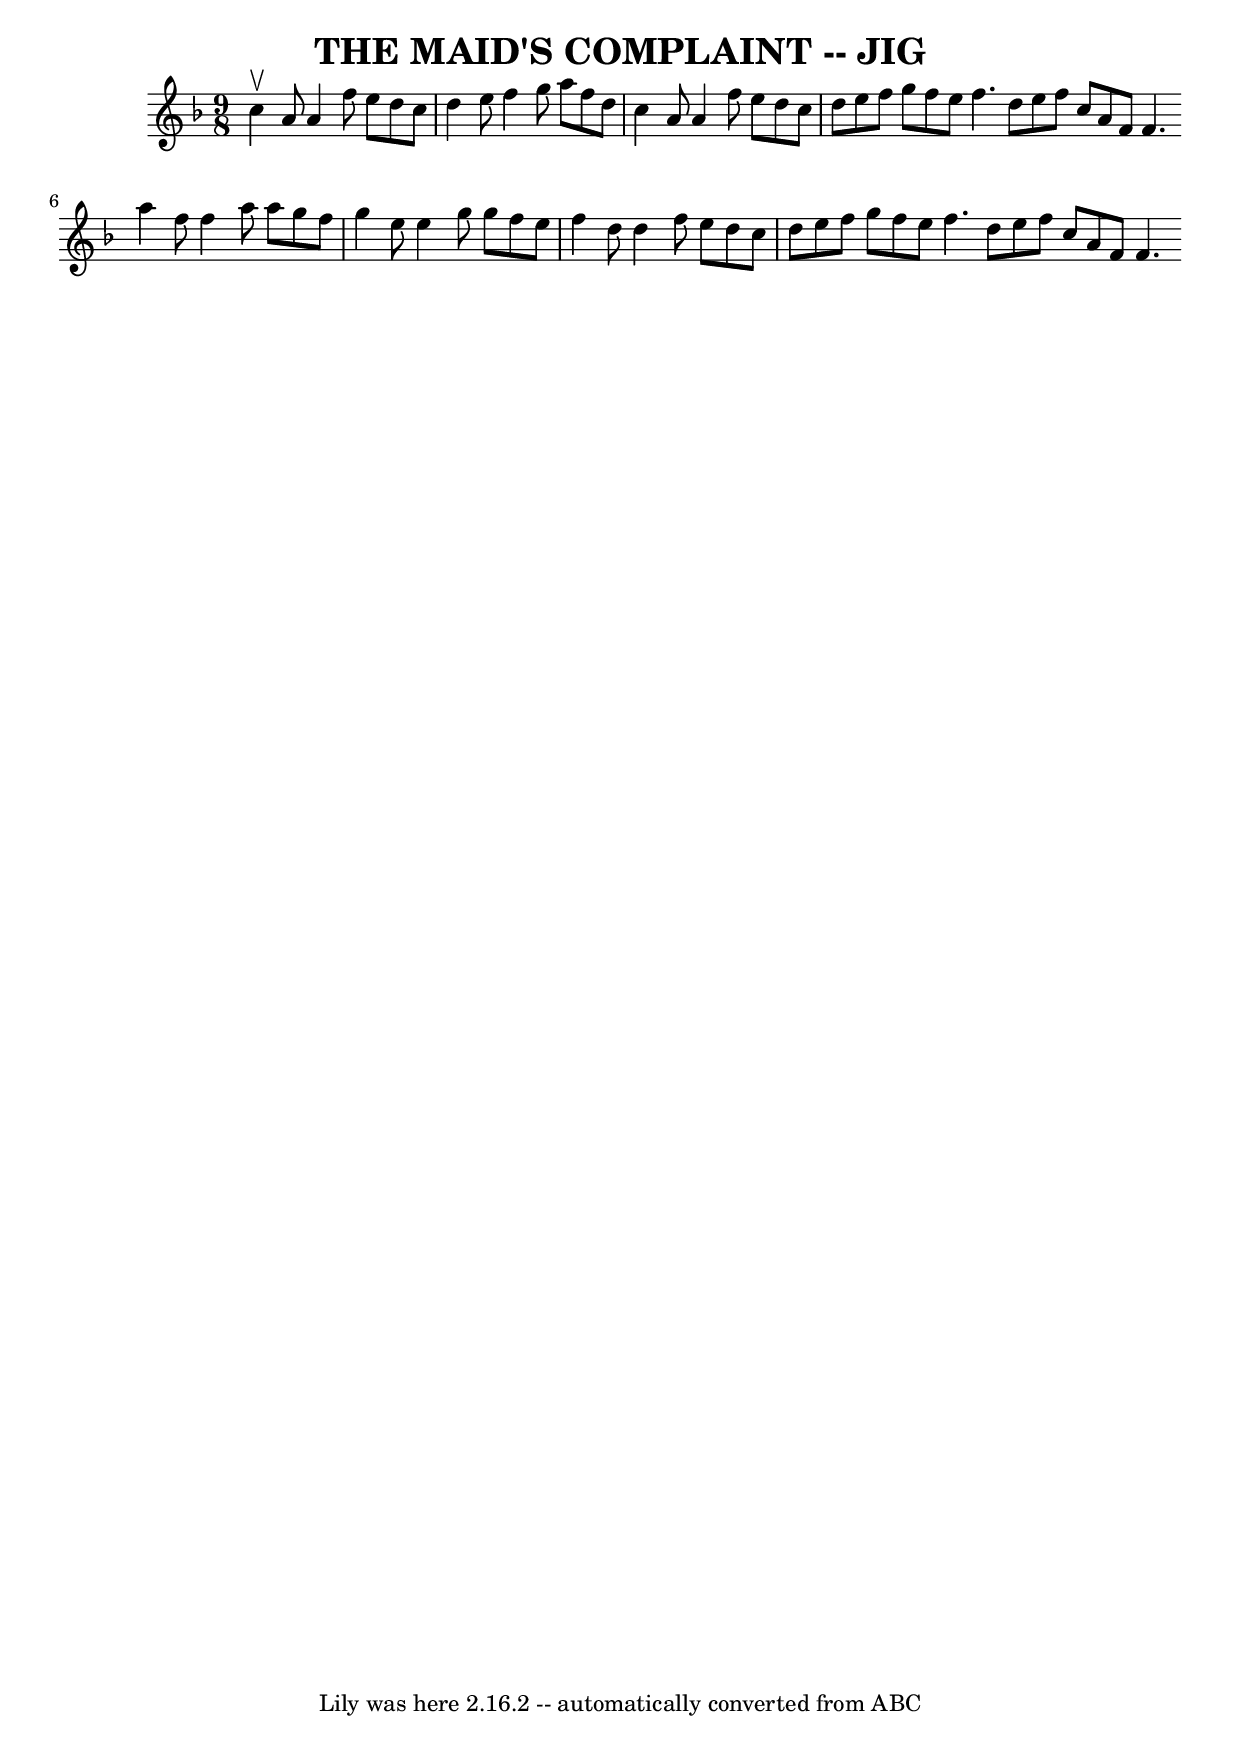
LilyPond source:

\version "2.16.2"
\include "Mammoth.ily"
\header {
  %% book = "Ryan's Mammoth Collection of Fiddle Tunes"
  crossRefNumber = "1"
  footnotes = ""
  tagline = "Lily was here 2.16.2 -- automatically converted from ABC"
  title = "THE MAID'S COMPLAINT -- JIG"

}
voicedefault =  {


  \time 9/8 
  \key f \major c''4^\upbow a'8 a'4 f''8 e''8 d''8 c''8      |
  d''4 e''8 f''4 g''8 a''8 f''8 d''8     |
  c''4 a'8 a'4 f''8 e''8 d''8 c''8    |
  d''8 e''8 f''8 g''8 f''8 e''8 f''4. \bar ": |" d''8 e''8 f''8 c''8 a'8 f'8 f'4. \bar "|." \bar " |:" a''4 f''8 f''4 a''8 a''8 g''8 f''8     |
  g''4 e''8 e''4 g''8 g''8 f''8 e''8     |
  f''4 d''8 d''4 f''8 e''8 d''8 c''8     |
  d''8 e''8 f''8 g''8 f''8 e''8 f''4. \bar ": |" d''8 e''8 f''8 c''8 a'8 f'8 f'4. \bar " |."   

}

\score{
  <<

    \context Staff="default"
    {
      \voicedefault 
      
    }

  >>
  \layout {
    
  }
  \midi {
  }

}
